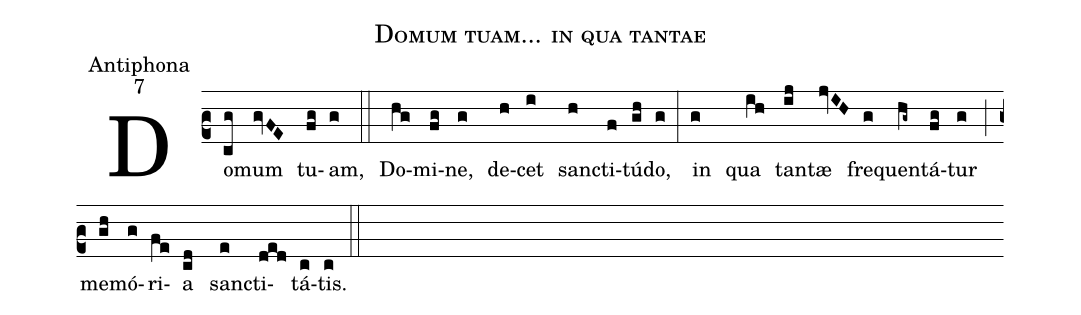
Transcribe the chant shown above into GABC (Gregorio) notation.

name:Domum tuam... in qua tantae;
office-part:Antiphona;
mode:7;
%%
(c2) Do(cg)mum (gvFE) tu(fg)am, (g) (::) Do(hg)mi(fg)ne, (g) de(h)cet (i) san(h)cti(f)tú(gh)do, (g) (:) in  (g) qua (ih) tan(ij)tæ (jvIH) fre(g)quen(hg~)tá(fg)tur(g) (;) me(gh)mó(g)ri(fe)a (cd) san(e)cti(ded)tá(c)tis. (c) (::)
